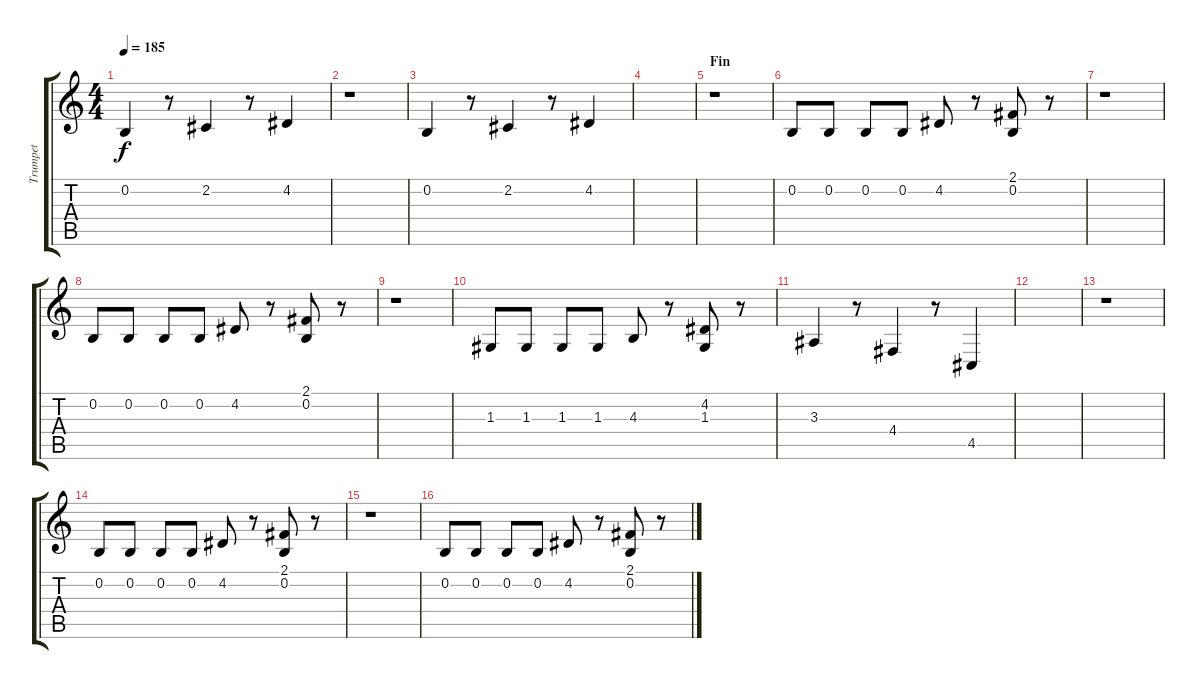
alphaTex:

\track ("Trumpet" "Trumpet") {instrument trumpet}
\staff {score tabs}
\tuning (E4 B3 G3 D3 A2 E2) {hide}
\ts (4 4)
\tempo 185
\clef g2
\ks c
0.2.4{dy f} r.8 2.2.4 r.8 4.2.4 |
r.1 |
0.2.4 r.8 2.2.4 r.8 4.2.4 |
|
\section ("" "Fin")
r.1 |
0.2.8 0.2.8 0.2.8 0.2.8 4.2.8 r.8 (2.1 0.2).8 r.8 |
r.1 |
0.2.8 0.2.8 0.2.8 0.2.8 4.2.8 r.8 (2.1 0.2).8 r.8 |
r.1 |
1.3.8 1.3.8 1.3.8 1.3.8 4.3.8 r.8 (4.2 1.3).8 r.8 |
3.3.4 r.8 4.4.4 r.8 4.5.4 |
|
r.1 |
0.2.8 0.2.8 0.2.8 0.2.8 4.2.8 r.8 (2.1 0.2).8 r.8 |
r.1 |
0.2.8 0.2.8 0.2.8 0.2.8 4.2.8 r.8 (2.1 0.2).8 r.8
